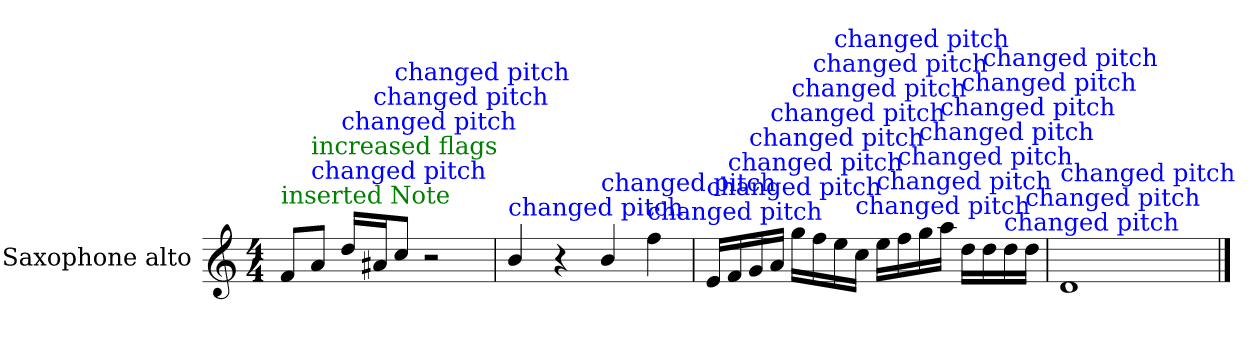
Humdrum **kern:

**kern
*part1
*staff1
*I"Saxophone alto
*I'Sax. A.
*clefG2
*ITrd5c9
*k[b-e-a-]
*M4/4
=1
!LO:TX:color=#008000:t=inserted Note
8A-i/L
!LO:TX:color=#0000FF:t=changed pitch
!LO:TX:color=#008000:t=increased flags
8ci/J
!LO:TX:color=#0000FF:t=changed pitch
16fj/LL
!LO:TX:color=#0000FF:t=changed pitch
16c#Xj/J
!LO:TX:color=#0000FF:t=changed pitch
8e-j/J
2r
=2
!LO:TX:color=#0000FF:t=changed pitch
4dj/
4r
!LO:TX:color=#0000FF:t=changed pitch
4dj/
!LO:TX:color=#0000FF:t=changed pitch
4a-j\
=3
!LO:TX:color=#0000FF:t=changed pitch
16Gj/LL
!LO:TX:color=#0000FF:t=changed pitch
16A-j/
!LO:TX:color=#0000FF:t=changed pitch
16B-j/
!LO:TX:color=#0000FF:t=changed pitch
16cj/JJ
!LO:TX:color=#0000FF:t=changed pitch
16b-j\LL
!LO:TX:color=#0000FF:t=changed pitch
16a-j\
!LO:TX:color=#0000FF:t=changed pitch
16gj\
!LO:TX:color=#0000FF:t=changed pitch
16e-j\JJ
!LO:TX:color=#0000FF:t=changed pitch
16gj\LL
!LO:TX:color=#0000FF:t=changed pitch
16a-j\
!LO:TX:color=#0000FF:t=changed pitch
16b-j\
!LO:TX:color=#0000FF:t=changed pitch
16ccj\JJ
!LO:TX:color=#0000FF:t=changed pitch
16fj\LL
!LO:TX:color=#0000FF:t=changed pitch
16fj\
!LO:TX:color=#0000FF:t=changed pitch
16fj\
!LO:TX:color=#0000FF:t=changed pitch
16fj\JJ
=4
!LO:TX:color=#0000FF:t=changed pitch
1Fj
==
*-
